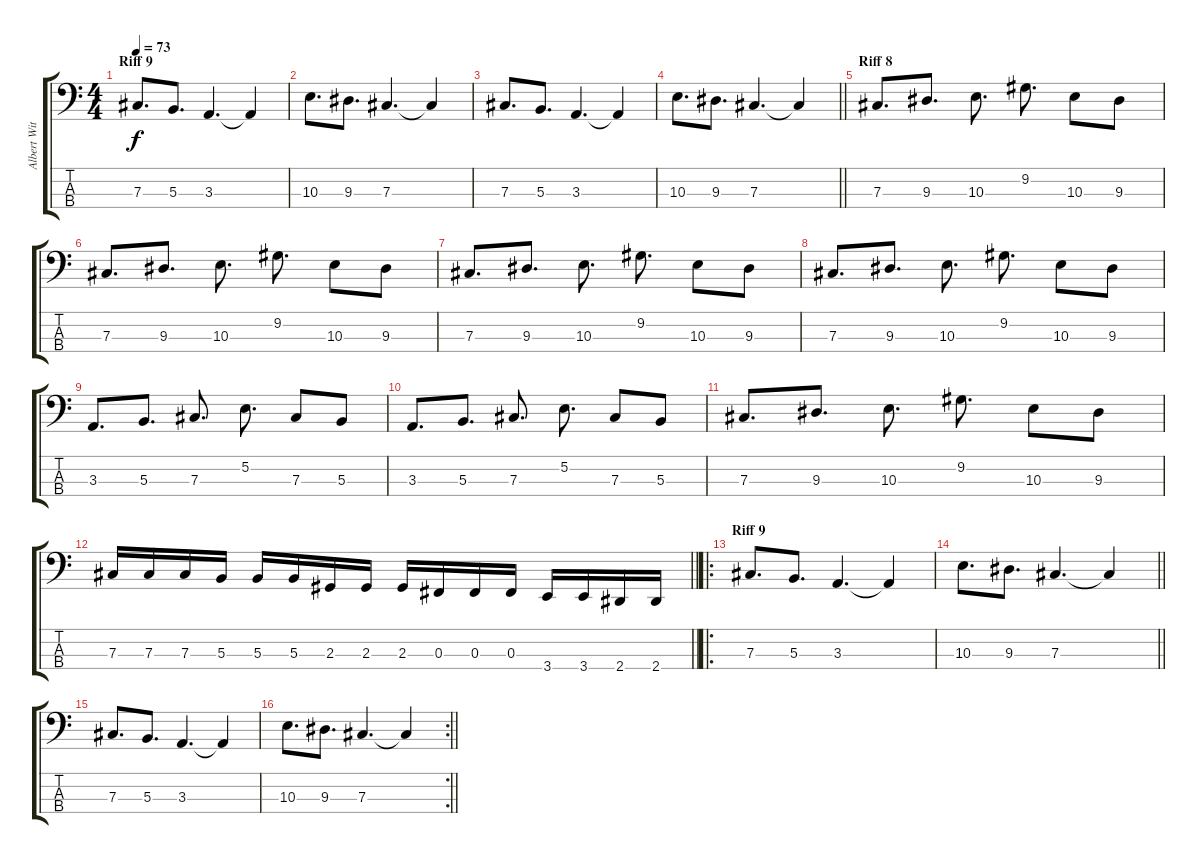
\track ("Albert Witcfinder" "Albert Wit") {instrument electricbassfinger}
\staff {score tabs}
\tuning (E2 B1 Gb1 Db1) {hide}
\ts (4 4)
\section ("" "Riff 9")
\tempo 73
\clef f4
\ks c
7.3.8{d dy f} 5.3.8{d} 3.3.4{d} 3.3{t}.4 |
10.3.8{d} 9.3.8{d} 7.3.4{d} 7.3{t}.4 |
7.3.8{d} 5.3.8{d} 3.3.4{d} 3.3{t}.4 |
\barLineRight lightlight
10.3.8{d} 9.3.8{d} 7.3.4{d} 7.3{t}.4 |
\section ("" "Riff 8")
7.3.8{d} 9.3.8{d} 10.3.8{d} 9.2.8{d} 10.3.8 9.3.8 |
7.3.8{d} 9.3.8{d} 10.3.8{d} 9.2.8{d} 10.3.8 9.3.8 |
7.3.8{d} 9.3.8{d} 10.3.8{d} 9.2.8{d} 10.3.8 9.3.8 |
7.3.8{d} 9.3.8{d} 10.3.8{d} 9.2.8{d} 10.3.8 9.3.8 |
3.3.8{d} 5.3.8{d} 7.3.8{d} 5.2.8{d} 7.3.8 5.3.8 |
3.3.8{d} 5.3.8{d} 7.3.8{d} 5.2.8{d} 7.3.8 5.3.8 |
7.3.8{d} 9.3.8{d} 10.3.8{d} 9.2.8{d} 10.3.8 9.3.8 |
\barLineRight lightlight
7.3.16 7.3.16 7.3.16 5.3.16 5.3.16 5.3.16 2.3.16 2.3.16 2.3.16 0.3.16 0.3.16 0.3.16 3.4.16 3.4.16 2.4.16 2.4.16 |
\ro
\section ("" "Riff 9")
7.3.8{d} 5.3.8{d} 3.3.4{d} 3.3{t}.4 |
\barLineRight lightlight
10.3.8{d} 9.3.8{d} 7.3.4{d} 7.3{t}.4 |
7.3.8{d} 5.3.8{d} 3.3.4{d} 3.3{t}.4 |
\rc 2
\barLineRight lightlight
10.3.8{d} 9.3.8{d} 7.3.4{d} 7.3{t}.4
